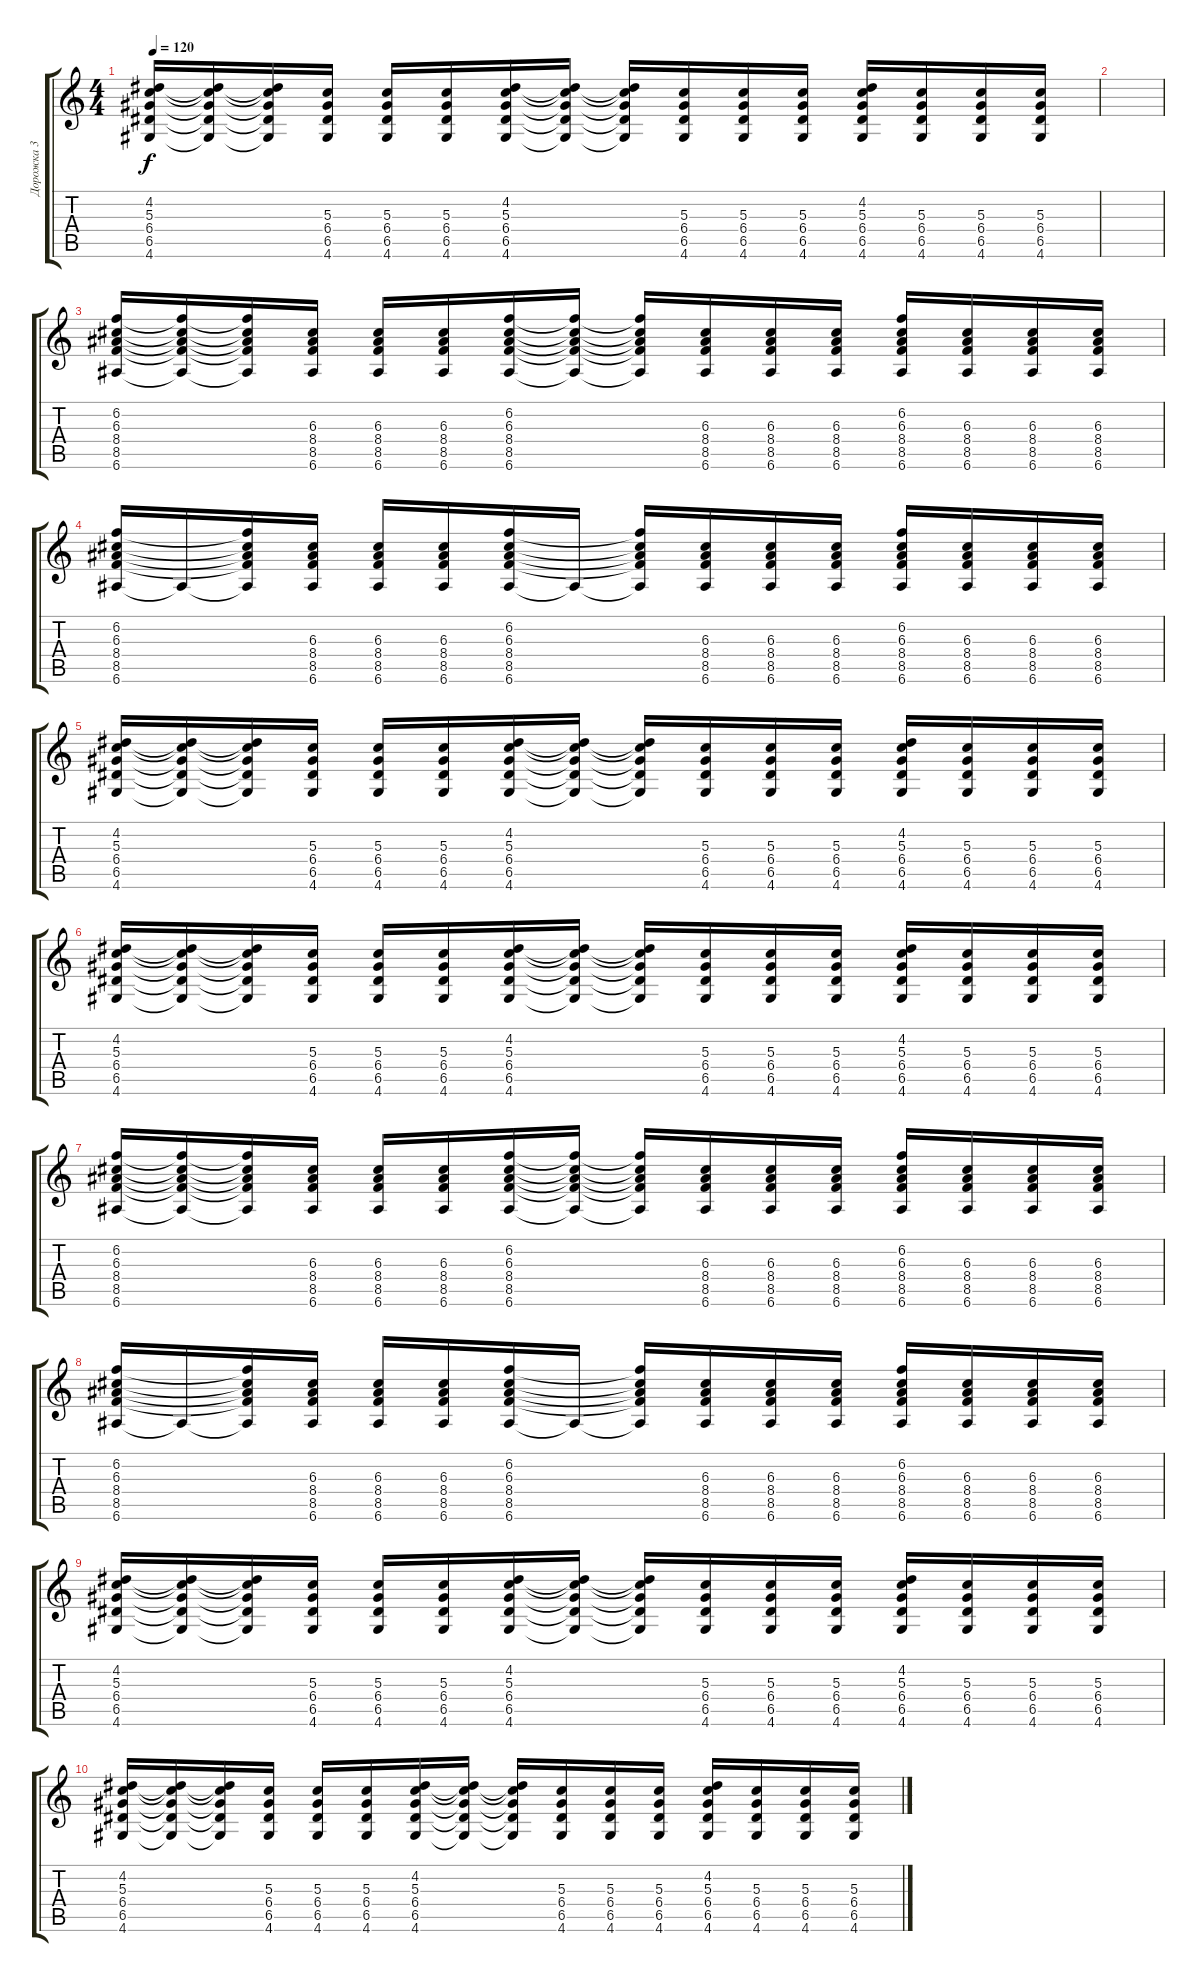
\track ("Дорожка 3" "Дорожка 3") {instrument acousticguitarsteel}
\staff {score tabs}
\tuning (E4 B3 G3 D3 A2 E2) {hide}
\ts (4 4)
\tempo 120
\clef g2
\ks c
(4.2 5.3 6.4 6.5 4.6).16{dy f} (4.2{t} 5.3{t} 6.4{t} 6.5{t} 4.6{t}).16 (4.2{t} 5.3{t} 6.4{t} 6.5{t} 4.6{t}).16 (5.3 6.4 6.5 4.6).16 (5.3 6.4 6.5 4.6).16 (5.3 6.4 6.5 4.6).16 (4.2 5.3 6.4 6.5 4.6).16 (4.2{t} 5.3{t} 6.4{t} 6.5{t} 4.6{t}).16 (4.2{t} 5.3{t} 6.4{t} 6.5{t} 4.6{t}).16 (5.3 6.4 6.5 4.6).16 (5.3 6.4 6.5 4.6).16 (5.3 6.4 6.5 4.6).16 (4.2 5.3 6.4 6.5 4.6).16 (5.3 6.4 6.5 4.6).16 (5.3 6.4 6.5 4.6).16 (5.3 6.4 6.5 4.6).16 |
|
(6.2 6.3 8.4 8.5 6.6).16 (6.2{t} 6.3{t} 8.4{t} 8.5{t} 6.6{t}).16 (6.2{t} 6.3{t} 8.4{t} 8.5{t} 6.6{t}).16 (6.3 8.4 8.5 6.6).16 (6.3 8.4 8.5 6.6).16 (6.3 8.4 8.5 6.6).16 (6.2 6.3 8.4 8.5 6.6).16 (6.2{t} 6.3{t} 8.4{t} 8.5{t} 6.6{t}).16 (6.2{t} 6.3{t} 8.4{t} 8.5{t} 6.6{t}).16 (6.3 8.4 8.5 6.6).16 (6.3 8.4 8.5 6.6).16 (6.3 8.4 8.5 6.6).16 (6.2 6.3 8.4 8.5 6.6).16 (6.3 8.4 8.5 6.6).16 (6.3 8.4 8.5 6.6).16 (6.3 8.4 8.5 6.6).16 |
(6.2 6.3 8.4 8.5 6.6).16 6.6{t}.16 (6.2{t} 6.3{t} 8.4{t} 8.5{t} 6.6{t}).16 (6.3 8.4 8.5 6.6).16 (6.3 8.4 8.5 6.6).16 (6.3 8.4 8.5 6.6).16 (6.2 6.3 8.4 8.5 6.6).16 6.6{t}.16 (6.2{t} 6.3{t} 8.4{t} 8.5{t} 6.6{t}).16 (6.3 8.4 8.5 6.6).16 (6.3 8.4 8.5 6.6).16 (6.3 8.4 8.5 6.6).16 (6.2 6.3 8.4 8.5 6.6).16 (6.3 8.4 8.5 6.6).16 (6.3 8.4 8.5 6.6).16 (6.3 8.4 8.5 6.6).16 |
(4.2 5.3 6.4 6.5 4.6).16 (4.2{t} 5.3{t} 6.4{t} 6.5{t} 4.6{t}).16 (4.2{t} 5.3{t} 6.4{t} 6.5{t} 4.6{t}).16 (5.3 6.4 6.5 4.6).16 (5.3 6.4 6.5 4.6).16 (5.3 6.4 6.5 4.6).16 (4.2 5.3 6.4 6.5 4.6).16 (4.2{t} 5.3{t} 6.4{t} 6.5{t} 4.6{t}).16 (4.2{t} 5.3{t} 6.4{t} 6.5{t} 4.6{t}).16 (5.3 6.4 6.5 4.6).16 (5.3 6.4 6.5 4.6).16 (5.3 6.4 6.5 4.6).16 (4.2 5.3 6.4 6.5 4.6).16 (5.3 6.4 6.5 4.6).16 (5.3 6.4 6.5 4.6).16 (5.3 6.4 6.5 4.6).16 |
(4.2 5.3 6.4 6.5 4.6).16 (4.2{t} 5.3{t} 6.4{t} 6.5{t} 4.6{t}).16 (4.2{t} 5.3{t} 6.4{t} 6.5{t} 4.6{t}).16 (5.3 6.4 6.5 4.6).16 (5.3 6.4 6.5 4.6).16 (5.3 6.4 6.5 4.6).16 (4.2 5.3 6.4 6.5 4.6).16 (4.2{t} 5.3{t} 6.4{t} 6.5{t} 4.6{t}).16 (4.2{t} 5.3{t} 6.4{t} 6.5{t} 4.6{t}).16 (5.3 6.4 6.5 4.6).16 (5.3 6.4 6.5 4.6).16 (5.3 6.4 6.5 4.6).16 (4.2 5.3 6.4 6.5 4.6).16 (5.3 6.4 6.5 4.6).16 (5.3 6.4 6.5 4.6).16 (5.3 6.4 6.5 4.6).16 |
(6.2 6.3 8.4 8.5 6.6).16 (6.2{t} 6.3{t} 8.4{t} 8.5{t} 6.6{t}).16 (6.2{t} 6.3{t} 8.4{t} 8.5{t} 6.6{t}).16 (6.3 8.4 8.5 6.6).16 (6.3 8.4 8.5 6.6).16 (6.3 8.4 8.5 6.6).16 (6.2 6.3 8.4 8.5 6.6).16 (6.2{t} 6.3{t} 8.4{t} 8.5{t} 6.6{t}).16 (6.2{t} 6.3{t} 8.4{t} 8.5{t} 6.6{t}).16 (6.3 8.4 8.5 6.6).16 (6.3 8.4 8.5 6.6).16 (6.3 8.4 8.5 6.6).16 (6.2 6.3 8.4 8.5 6.6).16 (6.3 8.4 8.5 6.6).16 (6.3 8.4 8.5 6.6).16 (6.3 8.4 8.5 6.6).16 |
(6.2 6.3 8.4 8.5 6.6).16 6.6{t}.16 (6.2{t} 6.3{t} 8.4{t} 8.5{t} 6.6{t}).16 (6.3 8.4 8.5 6.6).16 (6.3 8.4 8.5 6.6).16 (6.3 8.4 8.5 6.6).16 (6.2 6.3 8.4 8.5 6.6).16 6.6{t}.16 (6.2{t} 6.3{t} 8.4{t} 8.5{t} 6.6{t}).16 (6.3 8.4 8.5 6.6).16 (6.3 8.4 8.5 6.6).16 (6.3 8.4 8.5 6.6).16 (6.2 6.3 8.4 8.5 6.6).16 (6.3 8.4 8.5 6.6).16 (6.3 8.4 8.5 6.6).16 (6.3 8.4 8.5 6.6).16 |
(4.2 5.3 6.4 6.5 4.6).16 (4.2{t} 5.3{t} 6.4{t} 6.5{t} 4.6{t}).16 (4.2{t} 5.3{t} 6.4{t} 6.5{t} 4.6{t}).16 (5.3 6.4 6.5 4.6).16 (5.3 6.4 6.5 4.6).16 (5.3 6.4 6.5 4.6).16 (4.2 5.3 6.4 6.5 4.6).16 (4.2{t} 5.3{t} 6.4{t} 6.5{t} 4.6{t}).16 (4.2{t} 5.3{t} 6.4{t} 6.5{t} 4.6{t}).16 (5.3 6.4 6.5 4.6).16 (5.3 6.4 6.5 4.6).16 (5.3 6.4 6.5 4.6).16 (4.2 5.3 6.4 6.5 4.6).16 (5.3 6.4 6.5 4.6).16 (5.3 6.4 6.5 4.6).16 (5.3 6.4 6.5 4.6).16 |
(4.2 5.3 6.4 6.5 4.6).16 (4.2{t} 5.3{t} 6.4{t} 6.5{t} 4.6{t}).16 (4.2{t} 5.3{t} 6.4{t} 6.5{t} 4.6{t}).16 (5.3 6.4 6.5 4.6).16 (5.3 6.4 6.5 4.6).16 (5.3 6.4 6.5 4.6).16 (4.2 5.3 6.4 6.5 4.6).16 (4.2{t} 5.3{t} 6.4{t} 6.5{t} 4.6{t}).16 (4.2{t} 5.3{t} 6.4{t} 6.5{t} 4.6{t}).16 (5.3 6.4 6.5 4.6).16 (5.3 6.4 6.5 4.6).16 (5.3 6.4 6.5 4.6).16 (4.2 5.3 6.4 6.5 4.6).16 (5.3 6.4 6.5 4.6).16 (5.3 6.4 6.5 4.6).16 (5.3 6.4 6.5 4.6).16
